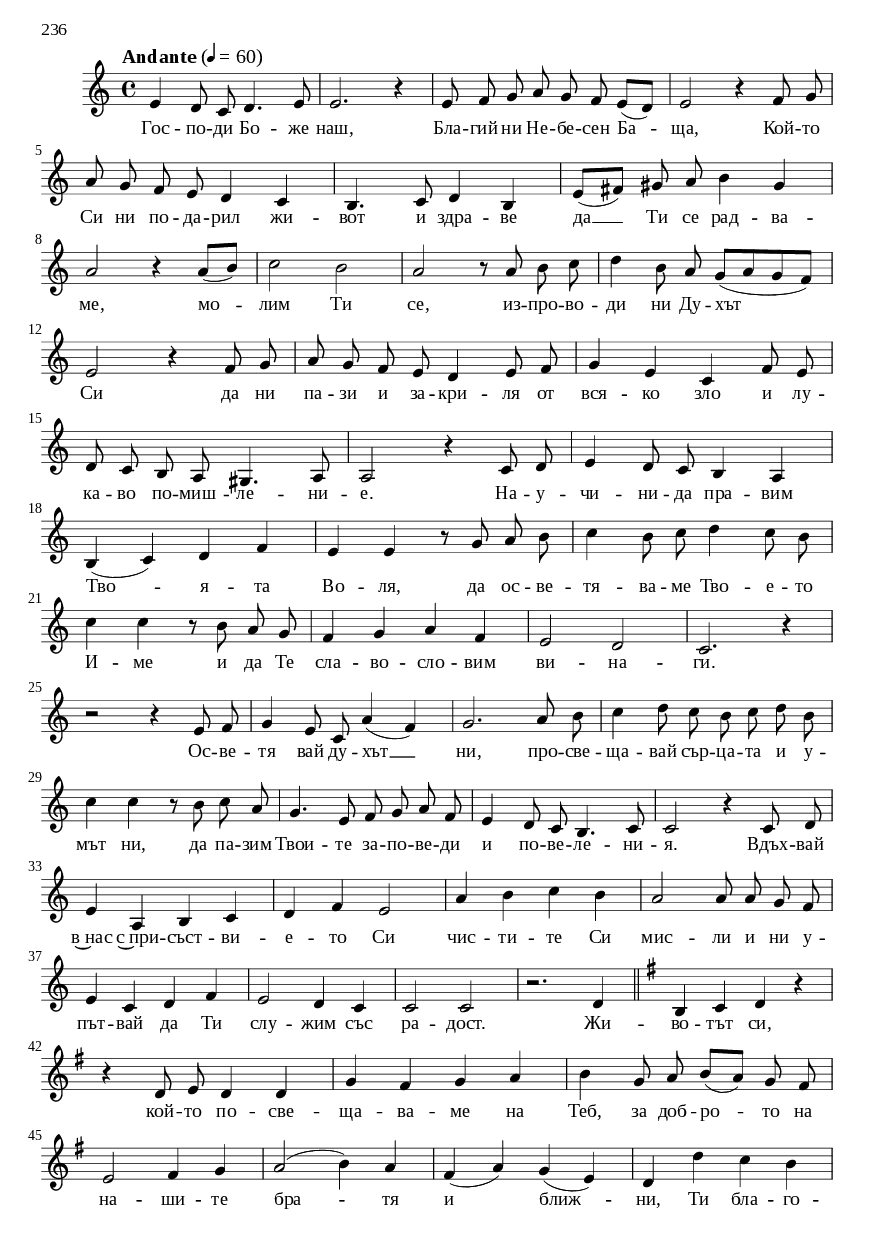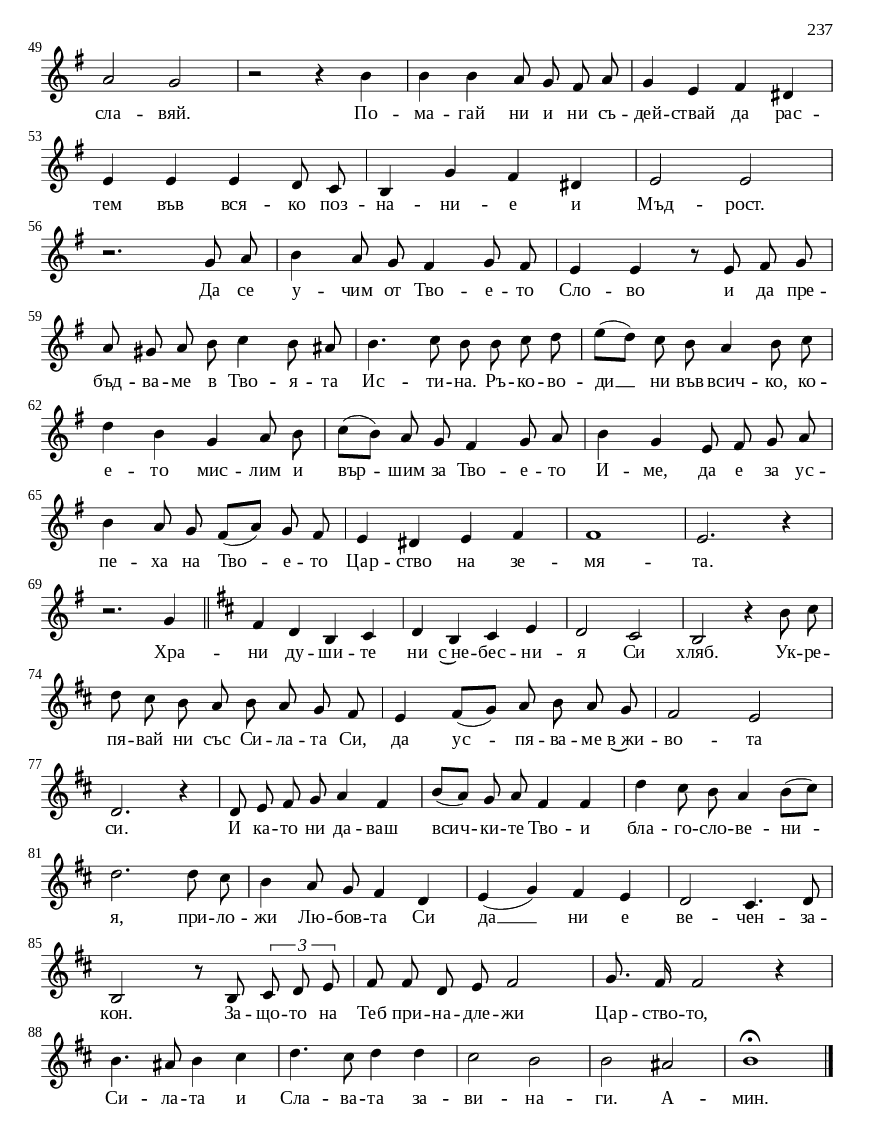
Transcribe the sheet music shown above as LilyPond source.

\version "2.24.4"

% include paper part and global functions
\include "include/globals.ily"

\bookpart {
  \label #'ref253
  \tocItem \markup "Добрата молитва "
  \include "include/bookpart-paper.ily"
  \paper {
      print-first-page-number = ##t
      bookpart-level-page-numbering = ##t
  print-page-number = ##t
      first-page-number = #236
}
\score {
    \include "include/score-layout.ily"

    \new Voice  \absolute {
      \clef treble
      \key c \major
      \time 4/4
      \tempoFunc "Andante" 4 "60"
      \autoBeamOff
      e'4  d'8  c'8  d'4.
      e'8 | % 2
      e'2. r4 | % 3
      e'8  f'8  g'8  a'8  g'8
      f'8  e'8 ( [  d'8 ) ] | % 4
      e'2 r4  f'8  g'8 \break | % 5
      a'8  g'8  f'8  e'8  d'4
      c'4 | % 6
      b4.  c'8  d'4  b4 | % 7
      e'8 ( [  fis'8 ) ]  gis'8  a'8
      b'4  gis'4 | \break % 8
      a'2 r4  a'8 ( [  b'8 ) ] | % 9
      c''2  b'2 |
      a'2 r8  a'8  b'8  c''8 | % 11
      d''4  b'8  a'8  g'8 ( [  a'8
      g'8  f'8 ) ] | \break % 12
      e'2 r4  f'8  g'8 | % 13
      a'8  g'8  f'8  e'8  d'4
      e'8  f'8 | % 14
      g'4  e'4  c'4  f'8  e'8 | \break % 15
      d'8  c'8  b8  a8  gis4.
      a8 | % 16
      a2 r4  c'8  d'8 | % 17
      e'4  d'8  c'8  b4  a4 | \break % 18
      b4 (  c'4 )  d'4  f'4 | % 19
      e'4  e'4 r8  g'8  a'8  b'8 |

      c''4  b'8  c''8  d''4
      c''8  b'8 |  \break % 21
      c''4  c''4 r8  b'8  a'8
      g'8 | % 22
      f'4  g'4  a'4  f'4 | % 23
      e'2  d'2  | % 24
      c'2. r4 | \break % 25
      r2 r4  e'8  f'8 | % 26
      g'4  e'8  c'8  a'4 (  f'4 ) | % 27
      g'2.  a'8  b'8 | % 28
      c''4  d''8  c''8  b'8
      c''8  d''8  b'8 \break | % 29
      c''4  c''4 r8  b'8  c''8
      a'8 |
      g'4.  e'8  f'8  g'8  a'8
      f'8 | % 31
      e'4  d'8  c'8  b4.  c'8 | % 32
      c'2 r4  c'8  d'8 \break | % 33
      e'4  a4  b4  c'4 | % 34
      d'4  f'4  e'2 | % 35
      a'4  b'4  c''4  b'4 | % 36
      a'2  a'8  a'8  g'8  f'8 | \break % 37
      e'4  c'4  d'4  f'4  | % 38
      e'2  d'4  c'4 | % 39
      c'2  c'2 |
      r2.  d'4 \bar "||"
      \key g \major  b4  c'4  d'4 r4 |\break % 42
      r4  d'8  e'8  d'4  d'4 | % 43
      g'4  fis'4  g'4  a'4 | % 44
      b'4  g'8  a'8  b'8 ( [  a'8 )
      ]  g'8  fis'8 | \break % 45
      e'2  fis'4  g'4 |  % 46
      a'2 (  b'4 )  a'4 | % 47
      fis'4 (  a'4 )  g'4 (  e'4 ) | % 48
      d'4  d''4  c''4  b'4 | \break % 49
      a'2  g'2 |
      r2 r4  b'4 | % 51
      b'4  b'4  a'8  g'8  fis'8
      a'8 | % 52
      g'4  e'4  fis'4  dis'4 | \break % 53
      e'4  e'4  e'4  d'8  c'8  | % 54
      b4  g'4  fis'4  dis'4 | % 55
      e'2  e'2 | \break % 56
      r2.  g'8  a'8 | % 57
      b'4  a'8  g'8  fis'4  g'8
      fis'8 | % 58
      e'4  e'4 r8  e'8  fis'8  g'8
      \break | % 59
      a'8  gis'8  a'8  b'8  c''4
      b'8  ais'8 |
      b'4.  c''8  b'8  b'8
      c''8  d''8 | % 61
      e''8 ( [  d''8 ) ]  c''8  b'8
      a'4  b'8  c''8 | \break % 62
      d''4  b'4  g'4  a'8  b'8 | % 63
      c''8 ( [  b'8 ) ]  a'8  g'8
      fis'4  g'8  a'8 | % 64
      b'4  g'4  e'8  fis'8  g'8
      a'8 | \break % 65
      b'4  a'8  g'8  fis'8 ( [  a'8
      ) ]  g'8  fis'8 | % 66
      e'4  dis'4  e'4  fis'4 | % 67
      fis'1  | % 68
      e'2. r4 | \break % 69
      r2.  g'4 \bar "||"
      \key b \minor  fis'4  d'4  b4  cis'4 | % 71
      d'4  b4  cis'4  e'4 | % 72
      d'2  cis'2 | % 73
      b2 r4  b'8  cis''8 \break | % 74
      d''8  cis''8  b'8  a'8
      b'8  a'8  g'8  fis'8 | % 75
      e'4  fis'8 ( [  g'8 ) ]  a'8
      b'8  a'8  g'8 | % 76
      fis'2  e'2 \break | % 77
      d'2. r4  | % 78
      d'8  e'8  fis'8  g'8  a'4
      fis'4 | % 79
      b'8 ( [  a'8 ) ]  g'8  a'8  fis'4
      fis'4 |
      d''4  cis''8  b'8  a'4
      b'8 ( [  cis''8 ) ] | \break % 81
      d''2.  d''8  cis''8  | % 82
      b'4  a'8  g'8  fis'4  d'4 | % 83
      e'4 (  g'4 )  fis'4  e'4 | % 84
      d'2  cis'4.  d'8 |\break % 85
      b2 r8  b8 \times 2/3 {
        cis'8  d'8  e'8
      }
      | % 86
      fis'8  fis'8  d'8  e'8  fis'2
      | % 87
      g'8.  fis'16  fis'2 r4   \break | % 88
      b'4.  ais'8  b'4  cis''4 | % 89
      d''4.  cis''8  d''4  d''4 |

      cis''2  b'2 | % 91
      b'2  ais'2 | % 92
      b'1 \fermata \bar "|."
    }

    \addlyrics {
      Гос -- по -- ди Бо -- же наш,
      Бла -- гий ни Не -- бе -- сен Ба -- ща, Кой
      -- то Си ни по -- да -- рил жи -- вот и здра --
      ве да  __ Ти се рад -- ва -- ме, мо -- лим Ти се,
      из -- про -- во -- ди ни Ду --
      хът Си да ни па -- зи и за -- кри -- ля от вся --
      ко зло и лу -- ка -- во по -- миш -- ле -- ни
      -- е. На -- у -- чи -- ни -- да пра -- вим Тво
      -- я -- та Во -- ля, да ос -- ве -- тя -- ва
      -- ме Тво -- е -- то И -- ме и да Те сла --
      во -- сло -- вим ви -- на -- ги. Ос -- ве -- тя
      вай ду -- хът __ ни, про -- све -- ща -- вай
      сър  -- ца -- та и у -- мът ни, да па -- зим
      Твои -- те за -- по -- ве -- ди и по -- ве
      -- ле -- ни -- я. Вдъх -- вай в~нас с~при -- съст --
      ви -- е -- то Си чис -- ти -- те Си мис -- ли
      и ни у -- път -- вай да Ти слу -- жим със ра
      -- дост. Жи -- во -- тът си, кой -- то по -- све
      -- ща -- ва -- ме на Теб, за доб -- ро -- то
      на на -- ши -- те бра -- тя и  ближ
      -- ни, Ти бла -- го -- сла -- вяй. По -- ма --
      гай ни и ни съ -- дей -- ствай да рас -- тем
      във вся -- ко поз -- на -- ни -- е и Мъд --
      рост. Да се у -- чим от Тво -- е -- то Сло --
      во и да пре -- бъд -- ва -- ме в Тво -- я --
      та Ис -- ти -- на. Ръ -- ко -- во -- ди __  ни
      във всич -- ко, ко -- е -- то мис -- лим и вър
      -- шим за Тво -- е -- то И -- ме, да е за
      ус -- пе -- ха на Тво -- е -- то Цар -- ство
      на зе -- мя -- та. Хра -- ни ду -- ши -- те ни
      с~не -- бес -- ни -- я Си хляб. Ук -- ре -- пя --
      вай ни със Си -- ла -- та Си, да ус -- пя
      -- ва -- ме в~жи -- во -- та си. И ка -- то ни
      да -- ваш всич -- ки -- те Тво -- и бла --
      го -- сло -- ве -- ни -- я, при -- ло -- жи
      Лю -- бов -- та Си да  __ ни е ве -- чен --
      за -- кон. За -- що -- то на Теб при -- на --
      дле -- жи Цар -- ство -- то, Си -- ла -- та и Сла
      -- ва -- та за -- ви -- на -- ги. А -- мин.}

      \header {
        title = \titleFunc #'ref_desc_20 "Добрата молитва" "Dobrata molitva"
      }

      \midi{}

    } % score




  } % bookpart

  % Più mosso
  %
